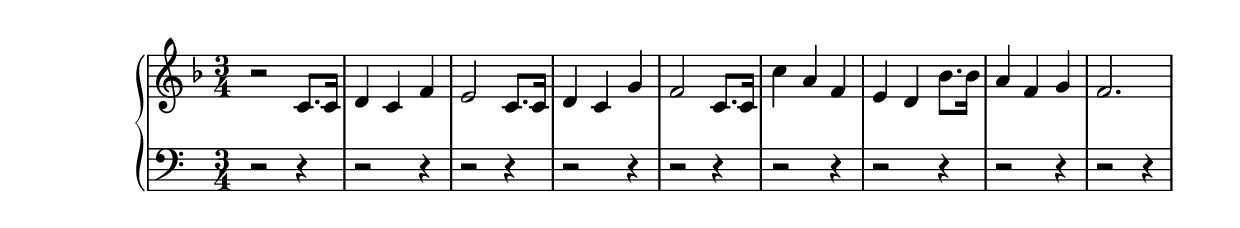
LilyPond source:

\new GrandStaff   <<
\new Staff {
\clef treble \time 3/4 \key f \major r2 c'8. c'16 d'4 c' f' e'2 c'8. c'16 d'4 c' g' f'2 c'8. c'16 c''4 a' f' e' d' bes'8. bes'16 a'4 f'4 g'4 f'2.
}


\new Staff {
\clef bass r2 r4 r2 r4 r2 r4 r2 r4 r2 r4 r2 r4 r2 r4 r2 r4 r2 r4
}


 >>